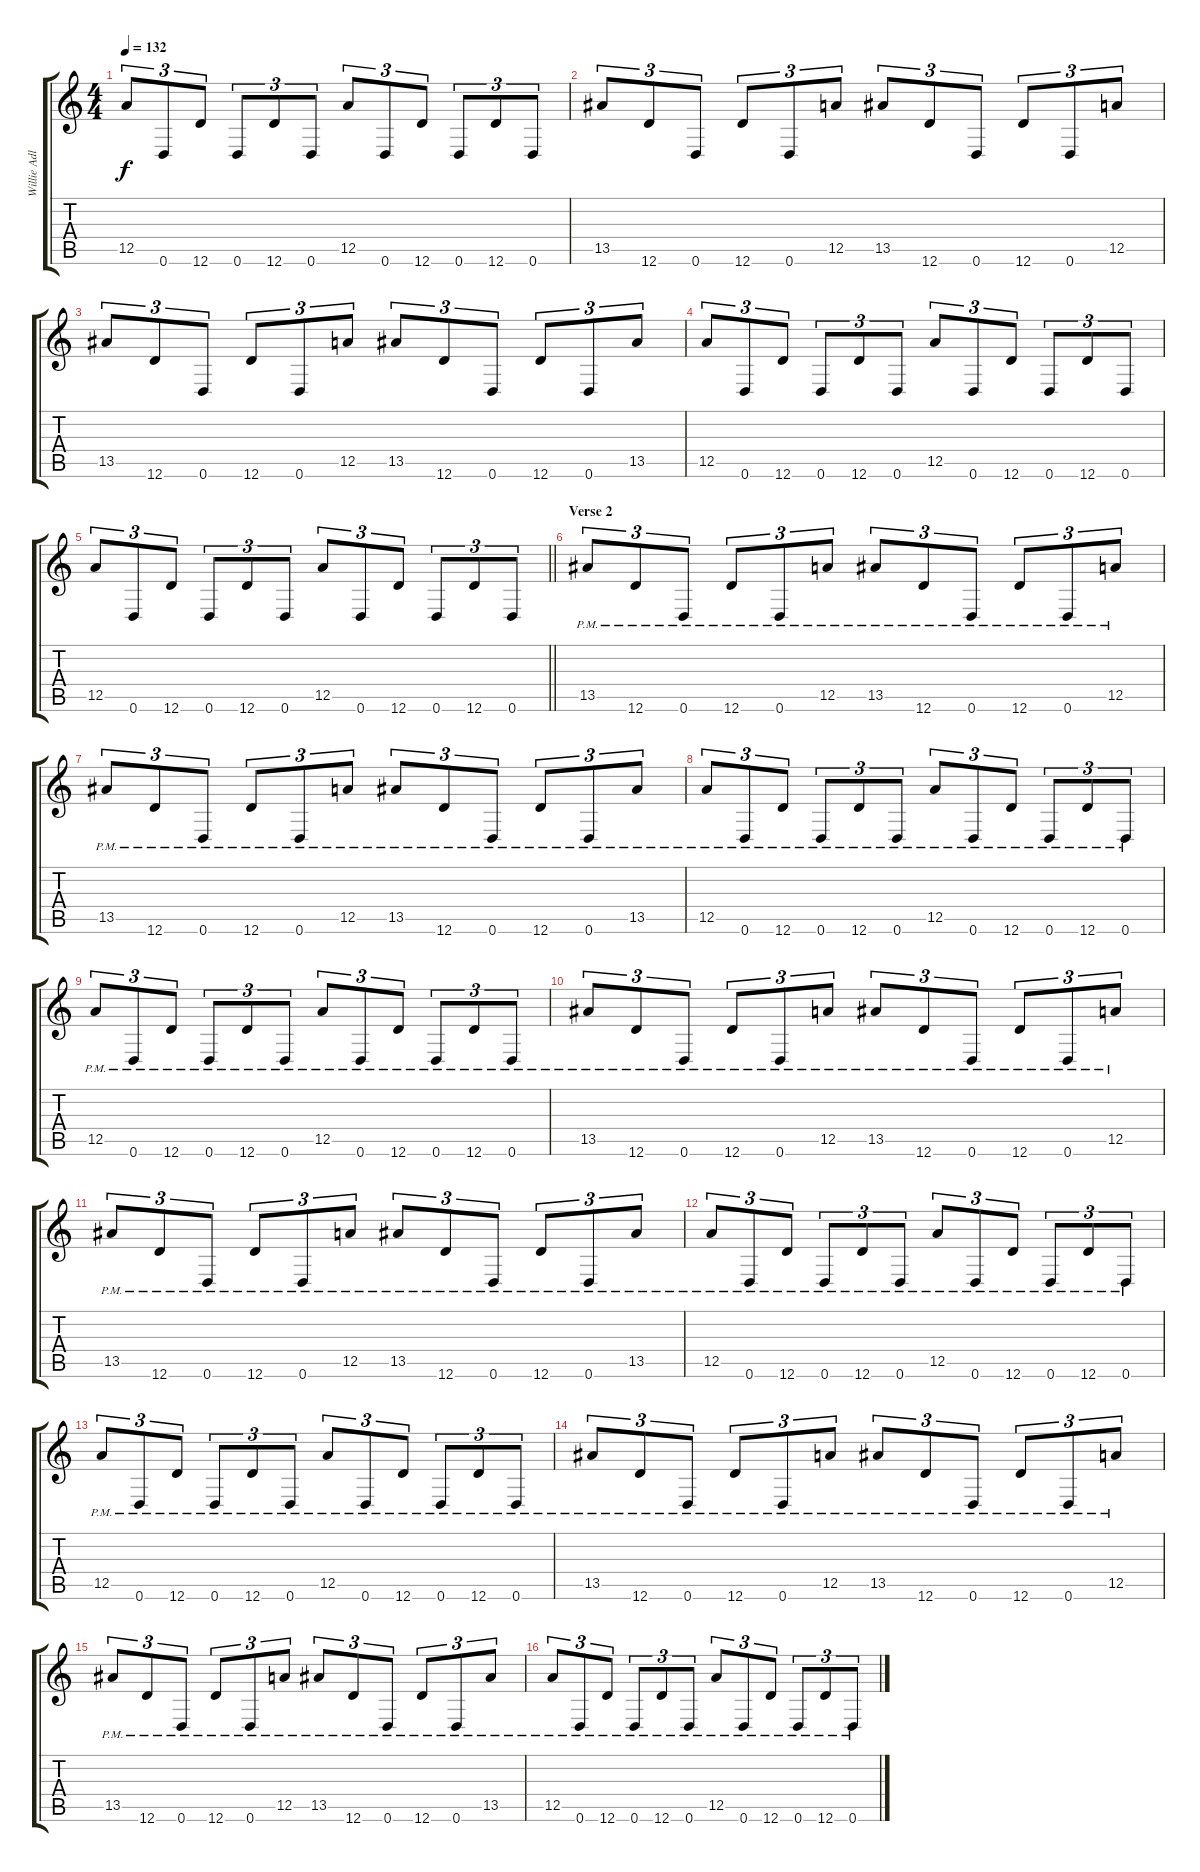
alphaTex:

\track ("Willie Adler" "Willie Adl") {instrument distortionguitar}
\staff {score tabs}
\tuning (E4 B3 G3 D3 A2 D2) {hide}
\ts (4 4)
\tempo 132
\clef g2
\ks c
12.5.8{tu (3 2) dy f} 0.6.8{tu (3 2)} 12.6.8{tu (3 2)} 0.6.8{tu (3 2)} 12.6.8{tu (3 2)} 0.6.8{tu (3 2)} 12.5.8{tu (3 2)} 0.6.8{tu (3 2)} 12.6.8{tu (3 2)} 0.6.8{tu (3 2)} 12.6.8{tu (3 2)} 0.6.8{tu (3 2)} |
13.5.8{tu (3 2)} 12.6.8{tu (3 2)} 0.6.8{tu (3 2)} 12.6.8{tu (3 2)} 0.6.8{tu (3 2)} 12.5.8{tu (3 2)} 13.5.8{tu (3 2)} 12.6.8{tu (3 2)} 0.6.8{tu (3 2)} 12.6.8{tu (3 2)} 0.6.8{tu (3 2)} 12.5.8{tu (3 2)} |
13.5.8{tu (3 2)} 12.6.8{tu (3 2)} 0.6.8{tu (3 2)} 12.6.8{tu (3 2)} 0.6.8{tu (3 2)} 12.5.8{tu (3 2)} 13.5.8{tu (3 2)} 12.6.8{tu (3 2)} 0.6.8{tu (3 2)} 12.6.8{tu (3 2)} 0.6.8{tu (3 2)} 13.5.8{tu (3 2)} |
12.5.8{tu (3 2)} 0.6.8{tu (3 2)} 12.6.8{tu (3 2)} 0.6.8{tu (3 2)} 12.6.8{tu (3 2)} 0.6.8{tu (3 2)} 12.5.8{tu (3 2)} 0.6.8{tu (3 2)} 12.6.8{tu (3 2)} 0.6.8{tu (3 2)} 12.6.8{tu (3 2)} 0.6.8{tu (3 2)} |
\barLineRight lightlight
12.5.8{tu (3 2)} 0.6.8{tu (3 2)} 12.6.8{tu (3 2)} 0.6.8{tu (3 2)} 12.6.8{tu (3 2)} 0.6.8{tu (3 2)} 12.5.8{tu (3 2)} 0.6.8{tu (3 2)} 12.6.8{tu (3 2)} 0.6.8{tu (3 2)} 12.6.8{tu (3 2)} 0.6.8{tu (3 2)} |
\section ("" "Verse 2")
13.5{pm}.8{tu (3 2)} 12.6{pm}.8{tu (3 2)} 0.6{pm}.8{tu (3 2)} 12.6{pm}.8{tu (3 2)} 0.6{pm}.8{tu (3 2)} 12.5{pm}.8{tu (3 2)} 13.5{pm}.8{tu (3 2)} 12.6{pm}.8{tu (3 2)} 0.6{pm}.8{tu (3 2)} 12.6{pm}.8{tu (3 2)} 0.6{pm}.8{tu (3 2)} 12.5{pm}.8{tu (3 2)} |
13.5{pm}.8{tu (3 2)} 12.6{pm}.8{tu (3 2)} 0.6{pm}.8{tu (3 2)} 12.6{pm}.8{tu (3 2)} 0.6{pm}.8{tu (3 2)} 12.5{pm}.8{tu (3 2)} 13.5{pm}.8{tu (3 2)} 12.6{pm}.8{tu (3 2)} 0.6{pm}.8{tu (3 2)} 12.6{pm}.8{tu (3 2)} 0.6{pm}.8{tu (3 2)} 13.5{pm}.8{tu (3 2)} |
12.5{pm}.8{tu (3 2)} 0.6{pm}.8{tu (3 2)} 12.6{pm}.8{tu (3 2)} 0.6{pm}.8{tu (3 2)} 12.6{pm}.8{tu (3 2)} 0.6{pm}.8{tu (3 2)} 12.5{pm}.8{tu (3 2)} 0.6{pm}.8{tu (3 2)} 12.6{pm}.8{tu (3 2)} 0.6{pm}.8{tu (3 2)} 12.6{pm}.8{tu (3 2)} 0.6{pm}.8{tu (3 2)} |
12.5{pm}.8{tu (3 2)} 0.6{pm}.8{tu (3 2)} 12.6{pm}.8{tu (3 2)} 0.6{pm}.8{tu (3 2)} 12.6{pm}.8{tu (3 2)} 0.6{pm}.8{tu (3 2)} 12.5{pm}.8{tu (3 2)} 0.6{pm}.8{tu (3 2)} 12.6{pm}.8{tu (3 2)} 0.6{pm}.8{tu (3 2)} 12.6{pm}.8{tu (3 2)} 0.6{pm}.8{tu (3 2)} |
13.5{pm}.8{tu (3 2)} 12.6{pm}.8{tu (3 2)} 0.6{pm}.8{tu (3 2)} 12.6{pm}.8{tu (3 2)} 0.6{pm}.8{tu (3 2)} 12.5{pm}.8{tu (3 2)} 13.5{pm}.8{tu (3 2)} 12.6{pm}.8{tu (3 2)} 0.6{pm}.8{tu (3 2)} 12.6{pm}.8{tu (3 2)} 0.6{pm}.8{tu (3 2)} 12.5{pm}.8{tu (3 2)} |
13.5{pm}.8{tu (3 2)} 12.6{pm}.8{tu (3 2)} 0.6{pm}.8{tu (3 2)} 12.6{pm}.8{tu (3 2)} 0.6{pm}.8{tu (3 2)} 12.5{pm}.8{tu (3 2)} 13.5{pm}.8{tu (3 2)} 12.6{pm}.8{tu (3 2)} 0.6{pm}.8{tu (3 2)} 12.6{pm}.8{tu (3 2)} 0.6{pm}.8{tu (3 2)} 13.5{pm}.8{tu (3 2)} |
12.5{pm}.8{tu (3 2)} 0.6{pm}.8{tu (3 2)} 12.6{pm}.8{tu (3 2)} 0.6{pm}.8{tu (3 2)} 12.6{pm}.8{tu (3 2)} 0.6{pm}.8{tu (3 2)} 12.5{pm}.8{tu (3 2)} 0.6{pm}.8{tu (3 2)} 12.6{pm}.8{tu (3 2)} 0.6{pm}.8{tu (3 2)} 12.6{pm}.8{tu (3 2)} 0.6{pm}.8{tu (3 2)} |
12.5{pm}.8{tu (3 2)} 0.6{pm}.8{tu (3 2)} 12.6{pm}.8{tu (3 2)} 0.6{pm}.8{tu (3 2)} 12.6{pm}.8{tu (3 2)} 0.6{pm}.8{tu (3 2)} 12.5{pm}.8{tu (3 2)} 0.6{pm}.8{tu (3 2)} 12.6{pm}.8{tu (3 2)} 0.6{pm}.8{tu (3 2)} 12.6{pm}.8{tu (3 2)} 0.6{pm}.8{tu (3 2)} |
13.5{pm}.8{tu (3 2)} 12.6{pm}.8{tu (3 2)} 0.6{pm}.8{tu (3 2)} 12.6{pm}.8{tu (3 2)} 0.6{pm}.8{tu (3 2)} 12.5{pm}.8{tu (3 2)} 13.5{pm}.8{tu (3 2)} 12.6{pm}.8{tu (3 2)} 0.6{pm}.8{tu (3 2)} 12.6{pm}.8{tu (3 2)} 0.6{pm}.8{tu (3 2)} 12.5{pm}.8{tu (3 2)} |
13.5{pm}.8{tu (3 2)} 12.6{pm}.8{tu (3 2)} 0.6{pm}.8{tu (3 2)} 12.6{pm}.8{tu (3 2)} 0.6{pm}.8{tu (3 2)} 12.5{pm}.8{tu (3 2)} 13.5{pm}.8{tu (3 2)} 12.6{pm}.8{tu (3 2)} 0.6{pm}.8{tu (3 2)} 12.6{pm}.8{tu (3 2)} 0.6{pm}.8{tu (3 2)} 13.5{pm}.8{tu (3 2)} |
12.5{pm}.8{tu (3 2)} 0.6{pm}.8{tu (3 2)} 12.6{pm}.8{tu (3 2)} 0.6{pm}.8{tu (3 2)} 12.6{pm}.8{tu (3 2)} 0.6{pm}.8{tu (3 2)} 12.5{pm}.8{tu (3 2)} 0.6{pm}.8{tu (3 2)} 12.6{pm}.8{tu (3 2)} 0.6{pm}.8{tu (3 2)} 12.6{pm}.8{tu (3 2)} 0.6{pm}.8{tu (3 2)}
